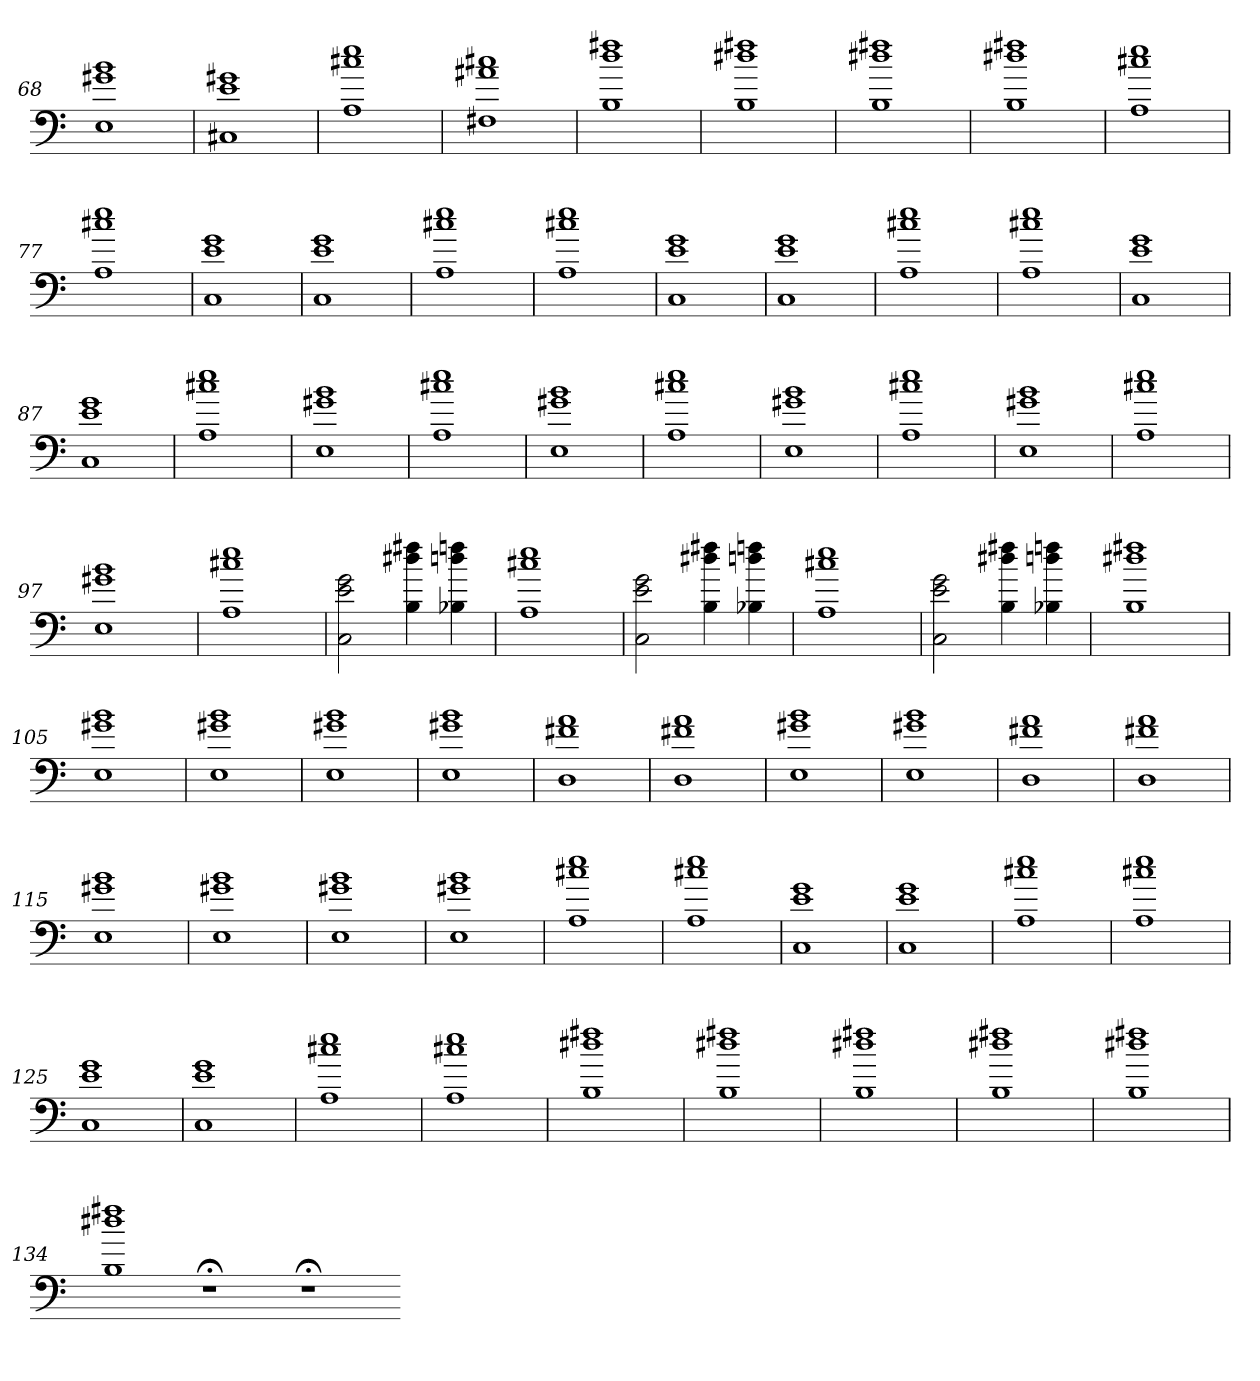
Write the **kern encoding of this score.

**kern
*part1
*staff1
=68
1E 1g#X 1b
=69
1C#X 1e 1g#X
=70
1A 1cc#X 1ee
=71
1F#X 1a#X 1cc#X
=72
1B 1dd 1ff#X
=73
1B 1dd#X 1ff#X
=74
1B 1dd#X 1ff#X
=75
1B 1dd#X 1ff#X
=76
1A 1cc#X 1ee
=77
1A 1cc#X 1ee
=78
1C 1e 1g
=79
1C 1e 1g
=80
1A 1cc#X 1ee
=81
1A 1cc#X 1ee
=82
1C 1e 1g
=83
1C 1e 1g
=84
1A 1cc#X 1ee
=85
1A 1cc#X 1ee
=86
1C 1e 1g
=87
1C 1e 1g
=88
1A 1cc#X 1ee
=89
1E 1g#X 1b
=90
1A 1cc#X 1ee
=91
1E 1g#X 1b
=92
1A 1cc#X 1ee
=93
1E 1g#X 1b
=94
1A 1cc#X 1ee
=95
1E 1g#X 1b
=96
1A 1cc#X 1ee
=97
1E 1g#X 1b
=98
1A 1cc#X 1ee
=99
2C 2e 2g
4B 4dd#X 4ff#X
4B-X 4ddn 4ffn
=100
1A 1cc#X 1ee
=101
2C 2e 2g
4B 4dd#X 4ff#X
4B-X 4ddn 4ffn
=102
1A 1cc#X 1ee
=103
2C 2e 2g
4B 4dd#X 4ff#X
4B-X 4ddn 4ffn
=104
1B 1dd#X 1ff#X
=105
1E 1g#X 1b
=106
1E 1g#X 1b
=107
1E 1g#X 1b
=108
1E 1g#X 1b
=109
1D 1f#X 1a
=110
1D 1f#X 1a
=111
1E 1g#X 1b
=112
1E 1g#X 1b
=113
1D 1f#X 1a
=114
1D 1f#X 1a
=115
1E 1g#X 1b
=116
1E 1g#X 1b
=117
1E 1g#X 1b
=118
1E 1g#X 1b
=119
1A 1cc#X 1ee
=120
1A 1cc#X 1ee
=121
1C 1e 1g
=122
1C 1e 1g
=123
1A 1cc#X 1ee
=124
1A 1cc#X 1ee
=125
1C 1e 1g
=126
1C 1e 1g
=127
1A 1cc#X 1ee
=128
1A 1cc#X 1ee
=129
1B 1dd#X 1ff#X
=130
1B 1dd#X 1ff#X
=131
1B 1dd#X 1ff#X
=132
1B 1dd#X 1ff#X
=133
1B 1dd#X 1ff#X
=134
1B 1dd#X 1ff#X
1r;<
1r;<
=-
*-
